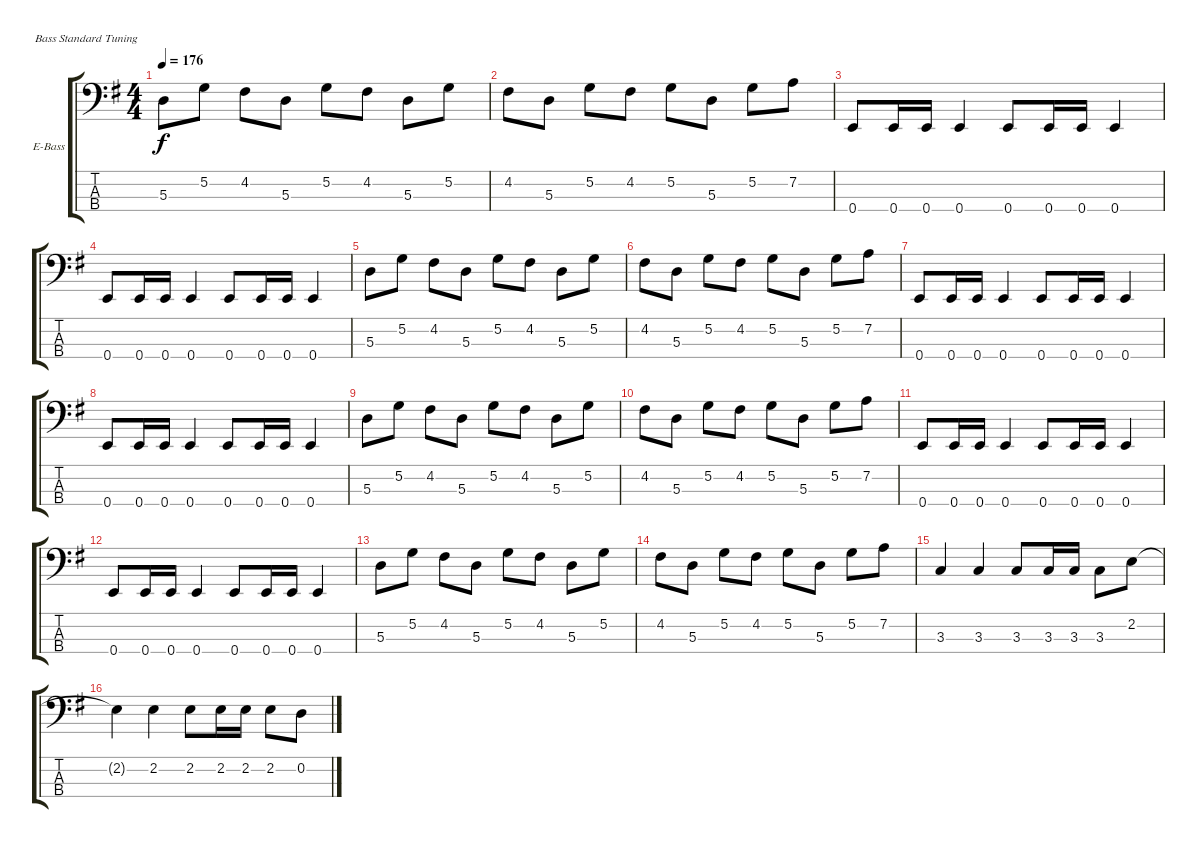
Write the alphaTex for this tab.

\bracketExtendMode groupsimilarinstruments
\firstSystemTrackNameOrientation horizontal
\otherSystemsTrackNameOrientation horizontal
\track ("Bass" "E-Bass") {instrument electricbassfinger}
\staff {score tabs}
\tuning (G2 D2 A1 E1)
\ts (4 4)
\tempo 176
\clef f4
\scale
1.05549
\ks g
5.3.8{dy f} 5.2.8 4.2.8 5.3.8 5.2.8 4.2.8 5.3.8 5.2.8 |
\scale
0.944515 4.2.8 5.3.8 5.2.8 4.2.8 5.2.8 5.3.8 5.2.8 7.2.8 |
\scale
1.05549 0.4.8 0.4.16 0.4.16 0.4.4 0.4.8 0.4.16 0.4.16 0.4.4 |
\scale
0.944515 0.4.8 0.4.16 0.4.16 0.4.4 0.4.8 0.4.16 0.4.16 0.4.4 |
\scale
1.05549 5.3.8 5.2.8 4.2.8 5.3.8 5.2.8 4.2.8 5.3.8 5.2.8 |
\scale
0.944515 4.2.8 5.3.8 5.2.8 4.2.8 5.2.8 5.3.8 5.2.8 7.2.8 |
\scale
1.05549 0.4.8 0.4.16 0.4.16 0.4.4 0.4.8 0.4.16 0.4.16 0.4.4 |
\scale
0.944515 0.4.8 0.4.16 0.4.16 0.4.4 0.4.8 0.4.16 0.4.16 0.4.4 |
\scale
1.05549 5.3.8 5.2.8 4.2.8 5.3.8 5.2.8 4.2.8 5.3.8 5.2.8 |
\scale
0.944515 4.2.8 5.3.8 5.2.8 4.2.8 5.2.8 5.3.8 5.2.8 7.2.8 |
\scale
1.05549 0.4.8 0.4.16 0.4.16 0.4.4 0.4.8 0.4.16 0.4.16 0.4.4 |
\scale
0.944515 0.4.8 0.4.16 0.4.16 0.4.4 0.4.8 0.4.16 0.4.16 0.4.4 |
\scale
1.05549 5.3.8 5.2.8 4.2.8 5.3.8 5.2.8 4.2.8 5.3.8 5.2.8 |
\scale
0.944515 4.2.8 5.3.8 5.2.8 4.2.8 5.2.8 5.3.8 5.2.8 7.2.8 |
\scale
1.05549 3.3.4 3.3.4 3.3.8 3.3.16 3.3.16 3.3.8 2.2.8 |
\scale
0.944515 2.2{t}.4 2.2.4 2.2.8 2.2.16 2.2.16 2.2.8 0.2.8
